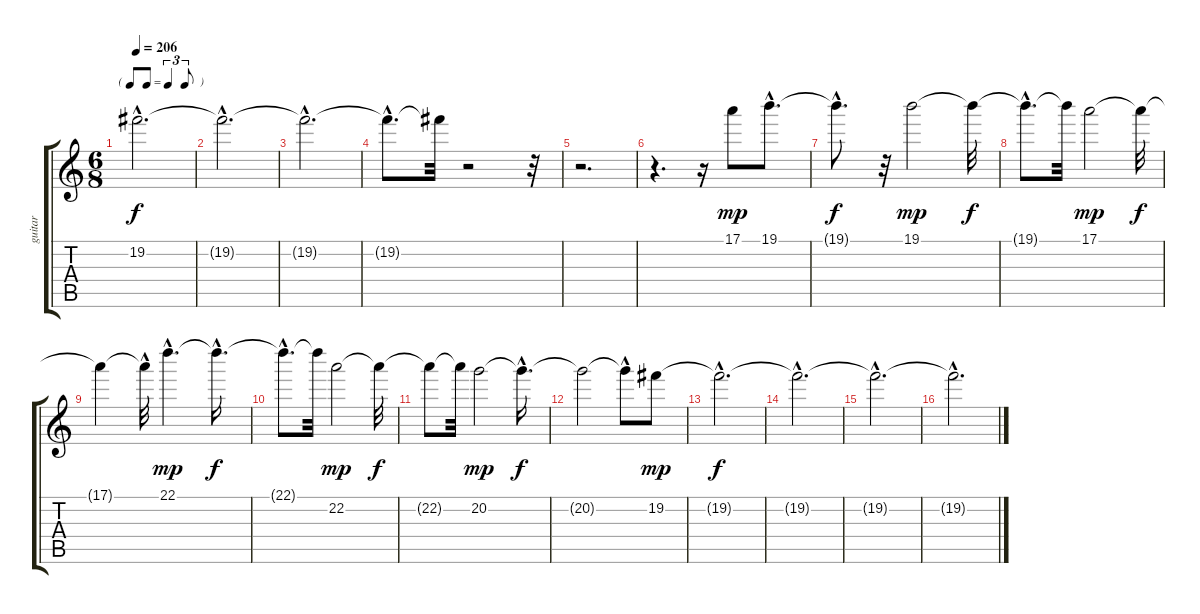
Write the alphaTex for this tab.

\track ("guitar" "guitar") {instrument distortionguitar}
\staff {score tabs}
\tuning (E4 B3 G3 D3 A2 E2) {hide}
\ts (6 8)
\tf triplet8th
\tempo 206
\clef g2
\ks c
19.2{hac t}.2{d dy f} |
19.2{hac t}.2{d} |
19.2{hac t}.2{d} |
19.2{hac t}.8{d} 19.2{t}.32 r.2 r.32 |
r.2{d} |
r.4{d} r.16 17.1.8{dy mp} 19.1{hac}.8{d} |
19.1{hac t}.8{d dy f} r.32 19.1.2{dy mp} 19.1{t}.32{dy f} |
19.1{hac t}.8{d} 19.1{t}.32 17.1.2{dy mp} 17.1{t}.32{dy f} |
17.1{t}.4 17.1{hac t}.32 22.1{hac}.4{d dy mp} 22.1{hac t}.16{d dy f} |
22.1{hac t}.8{d} 22.1{t}.32 22.2.2{dy mp} 22.2{t}.32{dy f} |
22.2{t}.8 22.2{t}.32 20.2.2{dy mp} 20.2{hac t}.16{d dy f} |
20.2{t}.2 20.2{hac t}.8 19.2.8{dy mp} |
19.2{hac t}.2{d dy f} |
19.2{hac t}.2{d} |
19.2{hac t}.2{d} |
19.2{hac t}.2{d}
